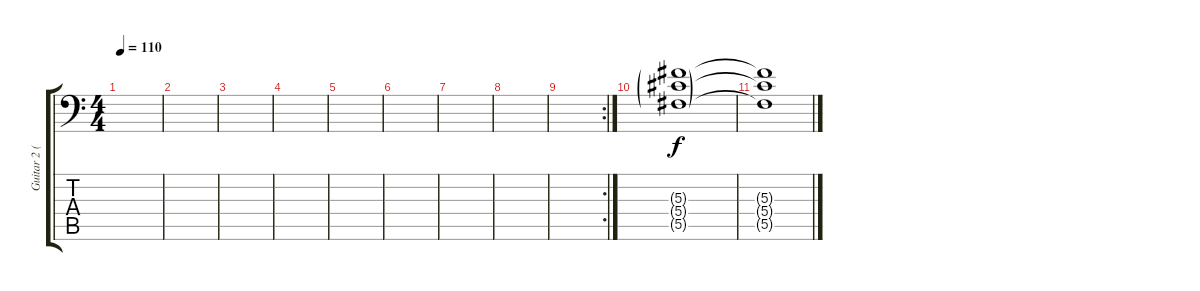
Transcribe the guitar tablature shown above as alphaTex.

\track ("Guitar 2 (Overdriven)" "Guitar 2 (") {instrument overdrivenguitar}
\staff {score tabs}
\tuning (Bb3 Gb3 Db3 Ab2 Db2 Ab1) {hide}
\ts (4 4)
\tempo 110
\clef f4
\ks c
|
|
|
|
|
|
|
|
\rc 2
|
(5.3{g} 5.4{g} 5.5{g}).1 |
(5.3{t} 5.4{t} 5.5{t}).1{dy f}
